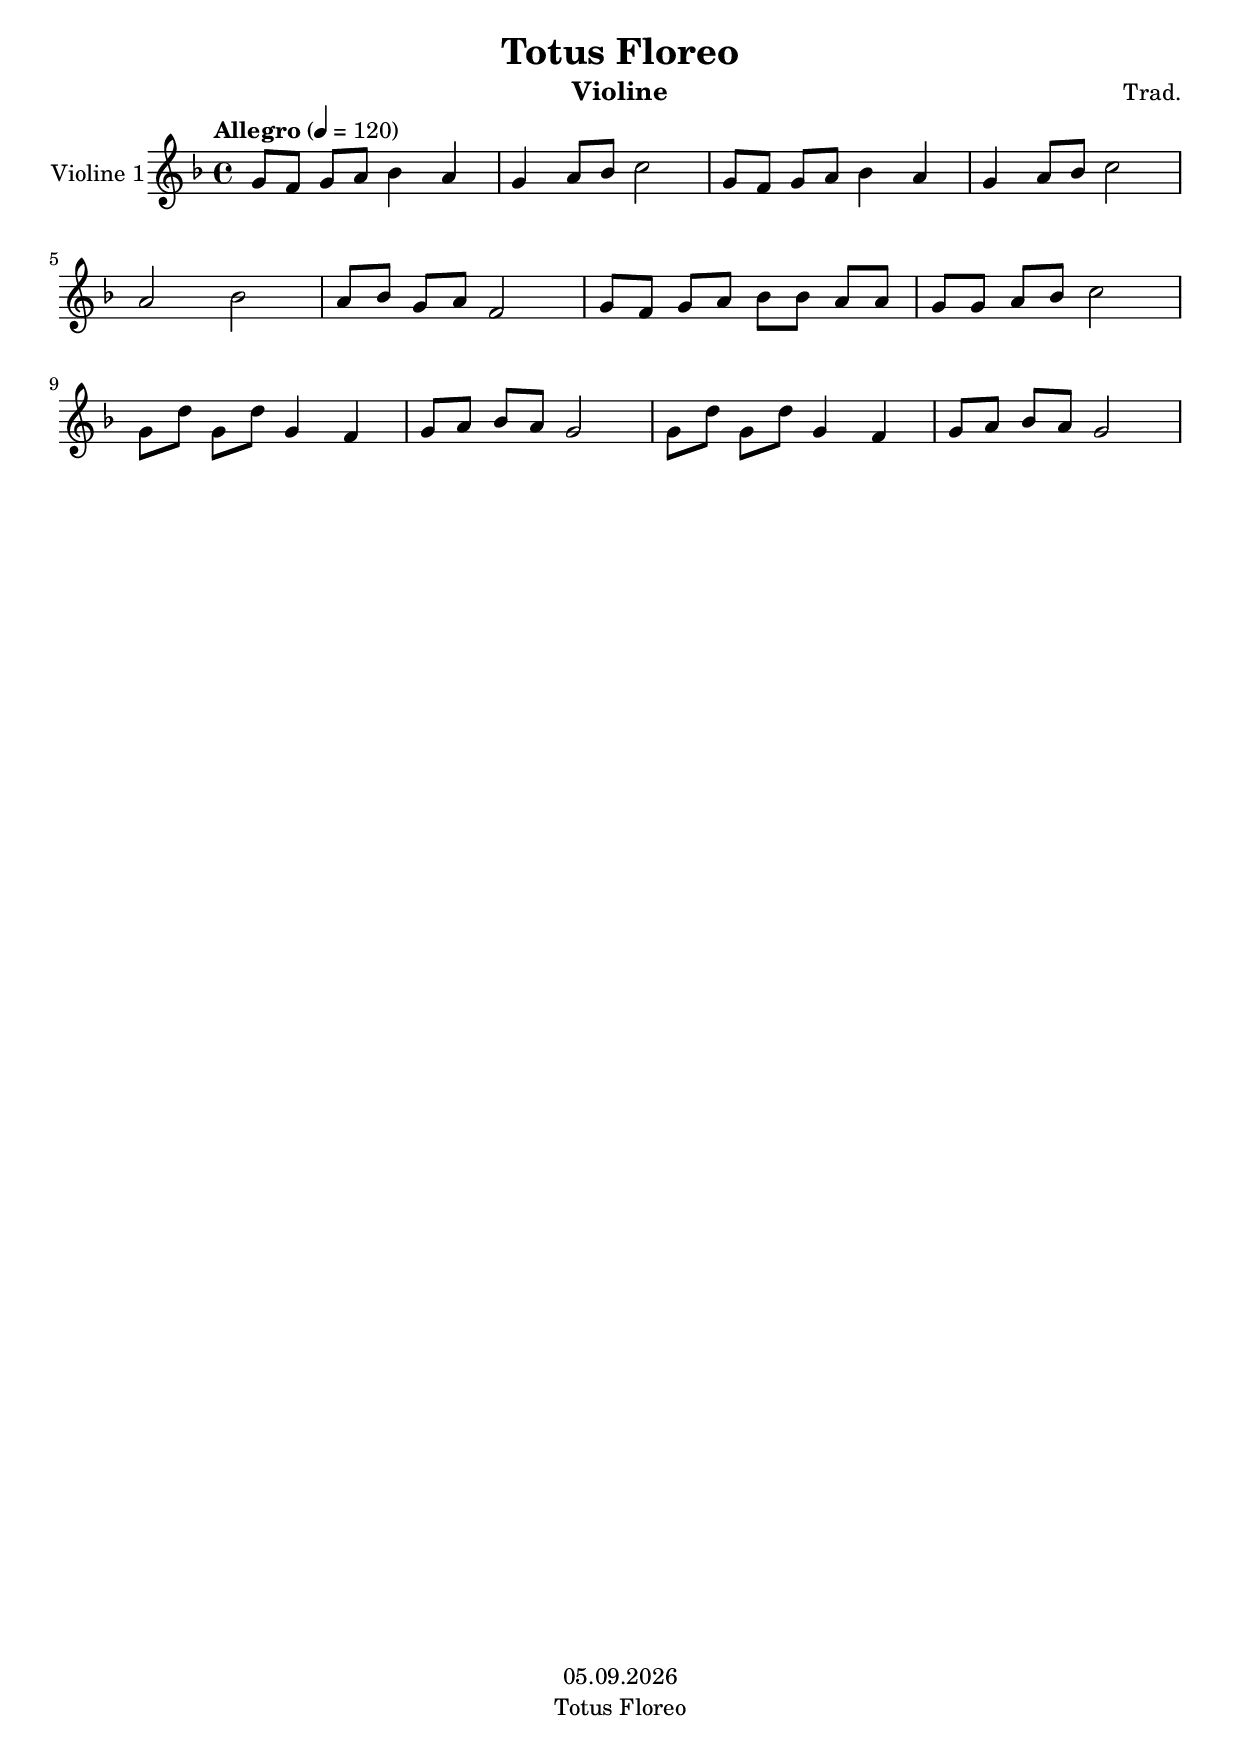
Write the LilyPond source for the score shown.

\version "2.18.2"

\version "2.18.2"

#(set-default-paper-size "a4")

\header {
  title = "Totus Floreo"
  composer = "Trad."
  %instrument = "Violino"
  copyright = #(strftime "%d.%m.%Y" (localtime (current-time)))
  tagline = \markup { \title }    
}

\version "2.18.2"

violinI = { 
  \tempo Allegro 4=120
  \key f \major
  \time 4/4  
  \relative g' {
      
        g8[ f] g[ a] bes4 a |
        g4 a8 bes c2 | 
        g8[ f] g[ a] bes4 a |
        g4 a8 bes c2 | 
        \break
        
        a2 bes |
        a8[ bes] g a f2 |
        g8 f g[ a] bes[ bes] a a |
        g8 g a[ bes] c2 |
        \break
        
        g8 d' g,[ d'] g,4 f |
        g8 a bes[ a] g2
        g8 d' g,[ d'] g,4 f |
        g8 a bes[ a] g2
  }
}


\header {
  instrument = "Violine"
}



\score {
  <<
    \new Staff \with { instrumentName = "Violine 1" shortInstrumentName = "" } { \violinI }
  >>
  \layout {
    indent = 1.5\cm
    short-indent = 0.0\cm
  }
}
